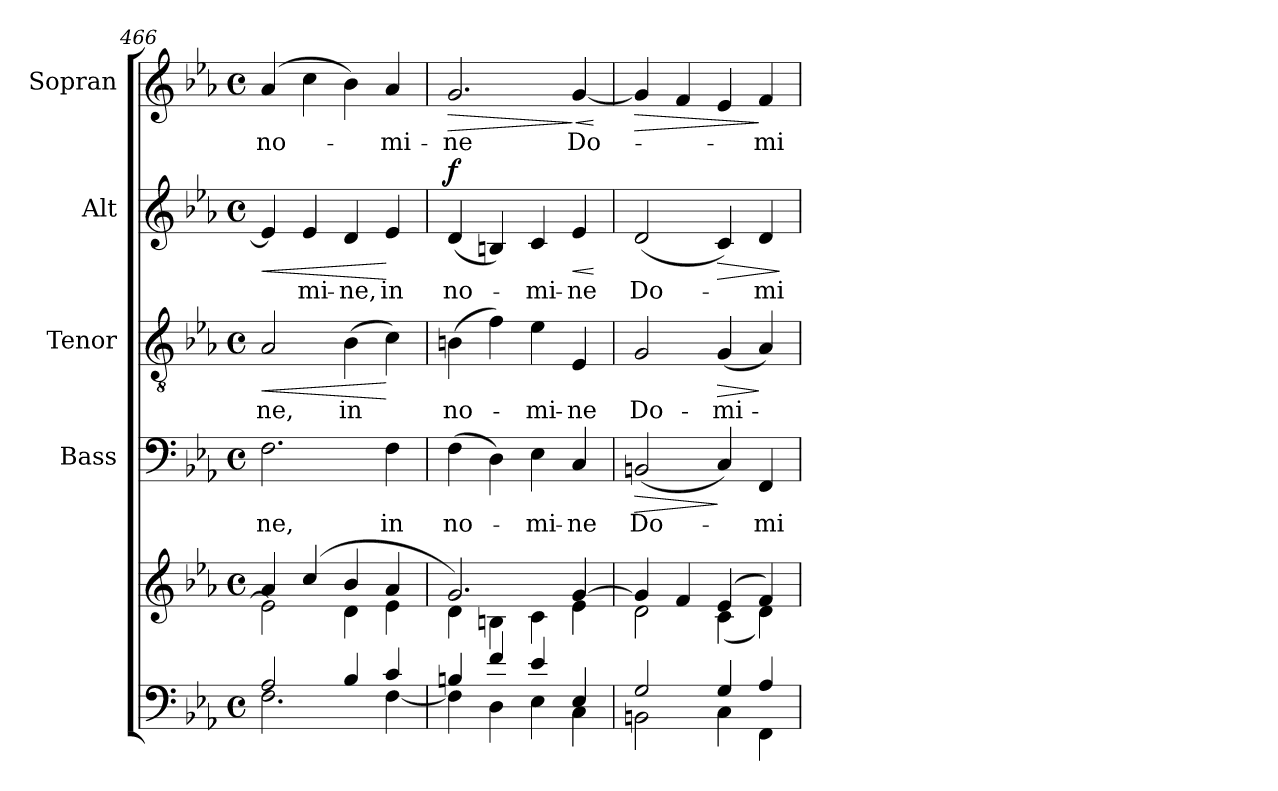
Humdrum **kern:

**kern	**kern	**kern	**text	**dynam	**kern	**text	**dynam	**kern	**text	**dynam	**kern	**text	**dynam
*part5	*part5	*part4	*part4	*part4	*part3	*part3	*part3	*part2	*part2	*part2	*part1	*part1	*part1
*staff6	*staff5	*staff4	*staff4	*staff4	*staff3	*staff3	*staff3	*staff2	*staff2	*staff2	*staff1	*staff1	*staff1
*	*	*I"Bass	*	*	*I"Tenor	*	*	*I"Alt	*	*	*I"Sopran	*	*
*	*	*I'B.	*	*	*I'T.	*	*	*I'A.	*	*	*I'S.	*	*
*clefF4	*clefG2	*clefF4	*	*	*clefGv2	*	*	*clefG2	*	*	*clefG2	*	*
*k[b-e-a-]	*k[b-e-a-]	*k[b-e-a-]	*	*	*k[b-e-a-]	*	*	*k[b-e-a-]	*	*	*k[b-e-a-]	*	*
*E-:	*E-:	*E-:	*	*	*E-:	*	*	*E-:	*	*	*E-:	*	*
*M4/4	*M4/4	*M4/4	*	*	*M4/4	*	*	*M4/4	*	*	*M4/4	*	*
*met(c)	*met(c)	*met(c)	*	*	*met(c)	*	*	*met(c)	*	*	*met(c)	*	*
=466	=466	=466	=466	=466	=466	=466	=466	=466	=466	=466	=466	=466	=466
*^	*^	*	*	*	*	*	*	*	*	*	*	*	*
!	!	!	!	!	!LO:LY:b	!	!	!LO:LY:b	!LO:HP:b	!	!	!LO:HP:b	!	!LO:LY:b	!
2A-/	2.F\	4a-/	2e-\]	2.F\	-ne,	.	2A-/	-ne,	<	4e-/]	.	<	(4a-/	no-	.
!	!	!	!	!	!	!	!	!	!	!	!LO:LY:b	!	!	!	!
.	.	(4cc/	.	.	.	.	.	.	.	4e-/	-mi-	.	4cc\	.	.
!	!	!	!	!	!	!	!	!LO:LY:b	!	!	!LO:LY:b	!	!	!	!
4B-/	.	4b-/	4d\	.	.	.	(>4B-\	in	.	4d/	-ne,	.	4b-\)	.	.
!	!	!	!	!	!LO:LY:b	!	!	!	!	!	!LO:LY:b	!	!	!LO:LY:b	!
4c/	[<4F\	4a-/	4e-\	4F\	in	.	4c\)	.	[	4e-/	in	[	4a-/	-mi-	.
=467	=467	=467	=467	=467	=467	=467	=467	=467	=467	=467	=467	=467	=467	=467	=467
!	!	!	!	!	!LO:LY:b	!	!	!LO:LY:b	!	!	!LO:LY:b	!LO:DY:a	!	!LO:LY:b	!LO:HP:b
4Bn/	4F\]	2.g/)	4d\	(>4F\	no-	.	(>4Bn\	no-	.	(<4d/	no-	f	2.g/	-ne	>
4f/	4D\	.	4Bn\	4D\)	.	.	4f\)	.	.	4Bn/)	.	.	.	.	.
!	!	!	!	!	!LO:LY:b	!	!	!LO:LY:b	!	!	!LO:LY:b	!	!	!	!
4e-/	4E-\	.	4c\	4E-\	-mi-	.	4e-\	-mi-	.	4c/	-mi-	.	.	.	.
!	!	!	!	!	!LO:LY:b	!	!	!LO:LY:b	!	!	!LO:LY:b	!LO:HP:b	!	!LO:LY:b	!LO:HP:n=1:b
4E-/	4C\	[>4g/	4e-\	4C/	-ne	.	4E-/	-ne	.	4e-/	-ne	<	[4g/	Do-	] <
*v	*v	*	*	*	*	*	*	*	*	*	*	*	*	*	*
*	*v	*v	*	*	*	*	*	*	*	*	*	*	*	*
.	.	.	.	.	.	.	.	.	.	[	.	.	[
=468	=468	=468	=468	=468	=468	=468	=468	=468	=468	=468	=468	=468	=468
*^	*^	*	*	*	*	*	*	*	*	*	*	*	*
!	!	!	!	!	!LO:LY:b	!LO:HP:b	!	!LO:LY:b	!	!	!LO:LY:b	!	!	!	!LO:HP:b
2G/	2BBn\	4g/]	2d\	(<2BBn/	Do-	>	2G/	Do-	.	(<2d/	Do-	.	4g/]	.	>
.	.	4f/	.	.	.	.	.	.	.	.	.	.	4f/	.	.
!	!	!	!	!	!	!	!	!LO:LY:b	!LO:HP:b	!	!	!LO:HP:b	!	!	!
4G/	4C\	(4e-/	(<4c\	4C/)	.	]	(<4G/	-mi-	>	4c/)	.	>	4e-/	.	.
!	!	!	!	!	!LO:LY:b	!	!	!	!	!	!LO:LY:b	!	!	!LO:LY:b	!
4A-/	4FF\	4f/)	4d\)	4FF/	-mi-	.	4A-/)	.	]	4d/	-mi-	.	4f/	-mi-	]
*v	*v	*	*	*	*	*	*	*	*	*	*	*	*	*	*
*	*v	*v	*	*	*	*	*	*	*	*	*	*	*	*
.	.	.	.	.	.	.	.	.	.	]	.	.	.
=	=	=	=	=	=	=	=	=	=	=	=	=	=
*-	*-	*-	*-	*-	*-	*-	*-	*-	*-	*-	*-	*-	*-
